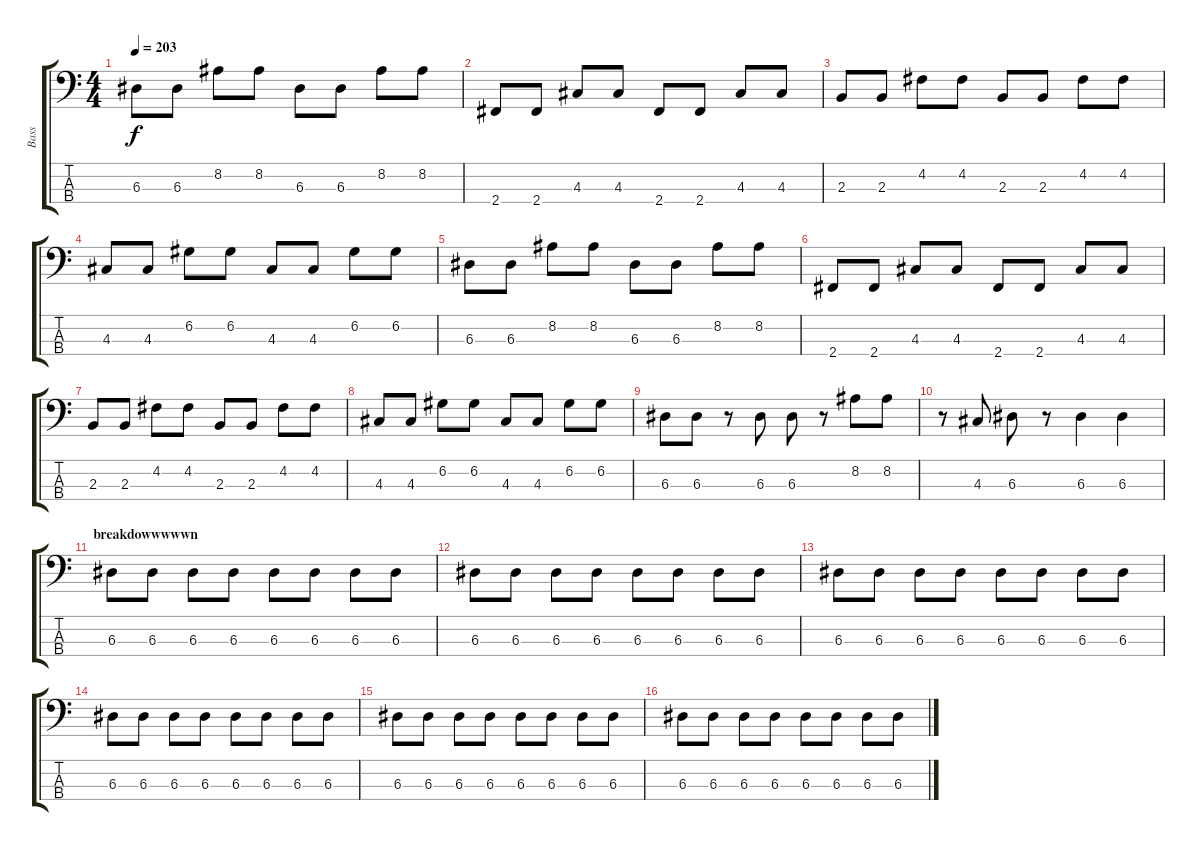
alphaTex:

\track ("Bass" "Bass") {instrument electricbassfinger}
\staff {score tabs}
\tuning (G2 D2 A1 E1) {hide}
\ts (4 4)
\tempo 203
\clef f4
\ks c
6.3.8{dy f} 6.3.8 8.2.8 8.2.8 6.3.8 6.3.8 8.2.8 8.2.8 |
2.4.8 2.4.8 4.3.8 4.3.8 2.4.8 2.4.8 4.3.8 4.3.8 |
2.3.8 2.3.8 4.2.8 4.2.8 2.3.8 2.3.8 4.2.8 4.2.8 |
4.3.8 4.3.8 6.2.8 6.2.8 4.3.8 4.3.8 6.2.8 6.2.8 |
6.3.8 6.3.8 8.2.8 8.2.8 6.3.8 6.3.8 8.2.8 8.2.8 |
2.4.8 2.4.8 4.3.8 4.3.8 2.4.8 2.4.8 4.3.8 4.3.8 |
2.3.8 2.3.8 4.2.8 4.2.8 2.3.8 2.3.8 4.2.8 4.2.8 |
4.3.8 4.3.8 6.2.8 6.2.8 4.3.8 4.3.8 6.2.8 6.2.8 |
6.3.8 6.3.8 r.8 6.3.8 6.3.8 r.8 8.2.8 8.2.8 |
r.8 4.3.8 6.3.8 r.8 6.3.4 6.3.4 |
\section ("" "breakdowwwwwn")
6.3.8 6.3.8 6.3.8 6.3.8 6.3.8 6.3.8 6.3.8 6.3.8 |
6.3.8 6.3.8 6.3.8 6.3.8 6.3.8 6.3.8 6.3.8 6.3.8 |
6.3.8 6.3.8 6.3.8 6.3.8 6.3.8 6.3.8 6.3.8 6.3.8 |
6.3.8 6.3.8 6.3.8 6.3.8 6.3.8 6.3.8 6.3.8 6.3.8 |
6.3.8 6.3.8 6.3.8 6.3.8 6.3.8 6.3.8 6.3.8 6.3.8 |
6.3.8 6.3.8 6.3.8 6.3.8 6.3.8 6.3.8 6.3.8 6.3.8
